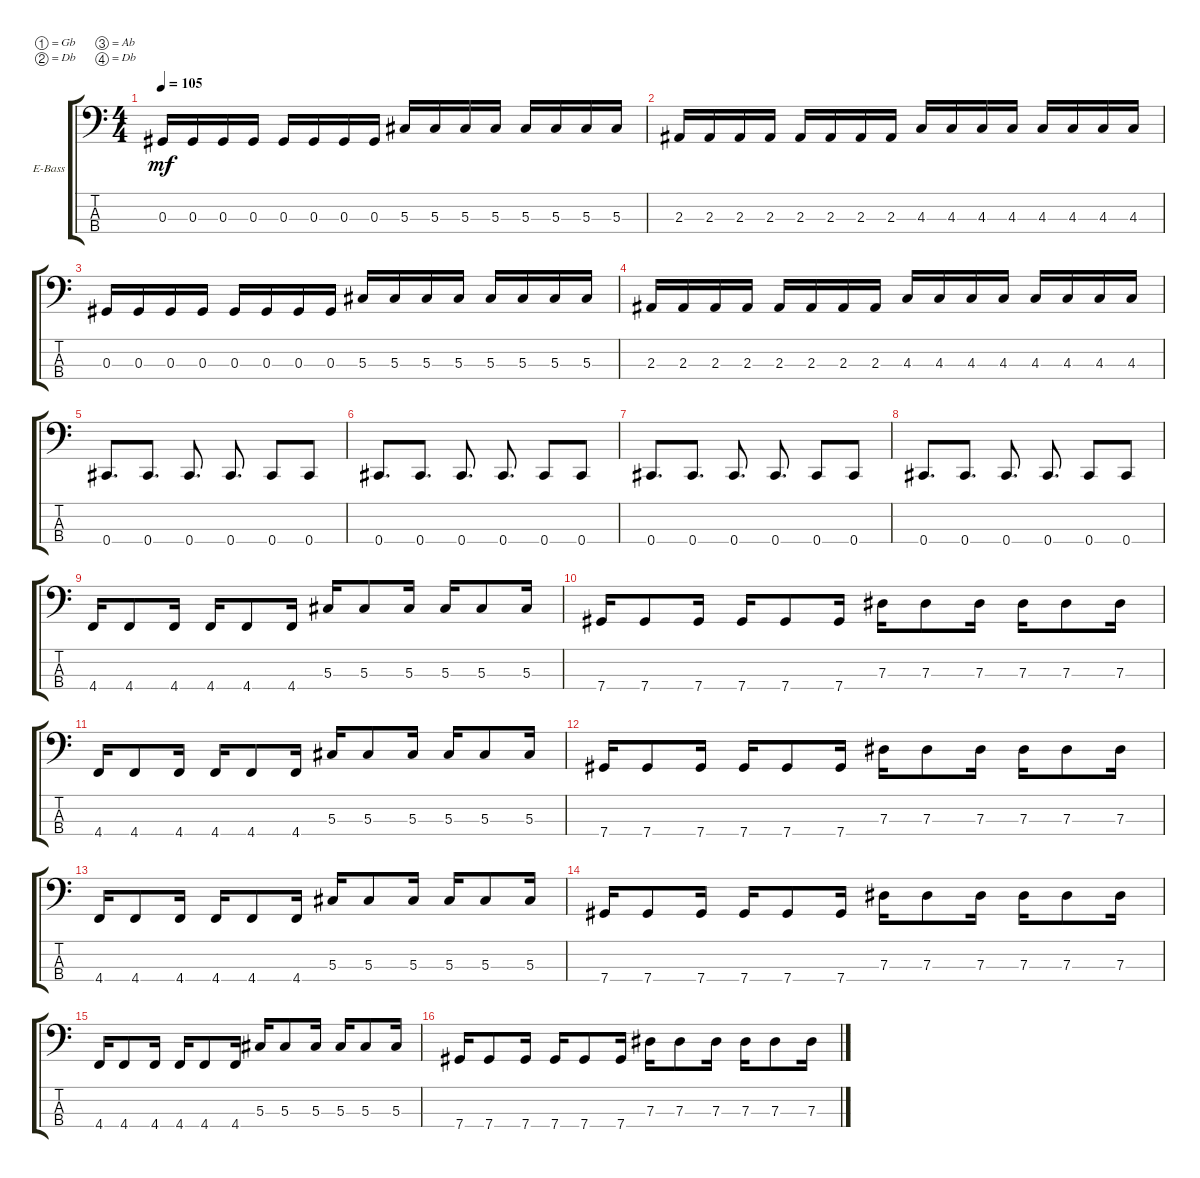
\defaultSystemsLayout 4
\bracketExtendMode groupsimilarinstruments
\firstSystemTrackNameOrientation horizontal
\otherSystemsTrackNameOrientation horizontal
\track ("Glam Metal" "E-Bass") {instrument electricbassfinger}
\staff {score tabs}
\tuning (Gb2 Db2 Ab1 Db1)
\ts (4 4)
\tempo 105
\clef f4
\ks c
0.3.16{dy mf} 0.3.16 0.3.16 0.3.16 0.3.16 0.3.16 0.3.16 0.3.16 5.3.16 5.3.16 5.3.16 5.3.16 5.3.16 5.3.16 5.3.16 5.3.16 |
2.3.16 2.3.16 2.3.16 2.3.16 2.3.16 2.3.16 2.3.16 2.3.16 4.3.16 4.3.16 4.3.16 4.3.16 4.3.16 4.3.16 4.3.16 4.3.16 |
0.3.16 0.3.16 0.3.16 0.3.16 0.3.16 0.3.16 0.3.16 0.3.16 5.3.16 5.3.16 5.3.16 5.3.16 5.3.16 5.3.16 5.3.16 5.3.16 |
2.3.16 2.3.16 2.3.16 2.3.16 2.3.16 2.3.16 2.3.16 2.3.16 4.3.16 4.3.16 4.3.16 4.3.16 4.3.16 4.3.16 4.3.16 4.3.16 |
0.4.8{d} 0.4.8{d} 0.4.8{d} 0.4.8{d} 0.4.8 0.4.8 |
0.4.8{d} 0.4.8{d} 0.4.8{d} 0.4.8{d} 0.4.8 0.4.8 |
0.4.8{d} 0.4.8{d} 0.4.8{d} 0.4.8{d} 0.4.8 0.4.8 |
0.4.8{d} 0.4.8{d} 0.4.8{d} 0.4.8{d} 0.4.8 0.4.8 |
4.4.16 4.4.8 4.4.16 4.4.16 4.4.8 4.4.16 5.3.16 5.3.8 5.3.16 5.3.16 5.3.8 5.3.16 |
7.4.16 7.4.8 7.4.16 7.4.16 7.4.8 7.4.16 7.3.16 7.3.8 7.3.16 7.3.16 7.3.8 7.3.16 |
4.4.16 4.4.8 4.4.16 4.4.16 4.4.8 4.4.16 5.3.16 5.3.8 5.3.16 5.3.16 5.3.8 5.3.16 |
7.4.16 7.4.8 7.4.16 7.4.16 7.4.8 7.4.16 7.3.16 7.3.8 7.3.16 7.3.16 7.3.8 7.3.16 |
4.4.16 4.4.8 4.4.16 4.4.16 4.4.8 4.4.16 5.3.16 5.3.8 5.3.16 5.3.16 5.3.8 5.3.16 |
7.4.16 7.4.8 7.4.16 7.4.16 7.4.8 7.4.16 7.3.16 7.3.8 7.3.16 7.3.16 7.3.8 7.3.16 |
4.4.16 4.4.8 4.4.16 4.4.16 4.4.8 4.4.16 5.3.16 5.3.8 5.3.16 5.3.16 5.3.8 5.3.16 |
7.4.16 7.4.8 7.4.16 7.4.16 7.4.8 7.4.16 7.3.16 7.3.8 7.3.16 7.3.16 7.3.8 7.3.16
